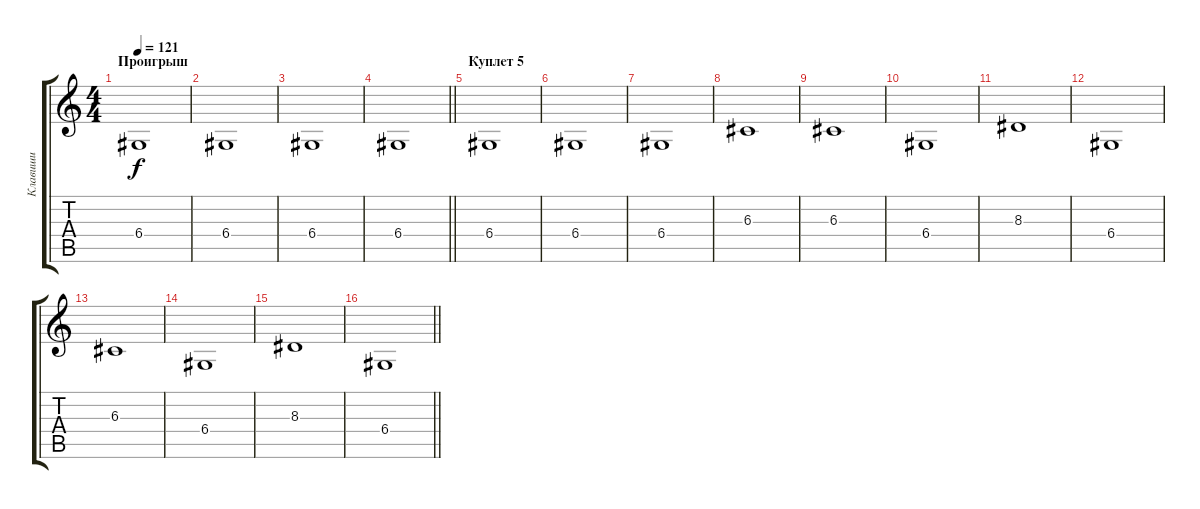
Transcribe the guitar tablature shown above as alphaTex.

\track ("Клавиши" "Клавиши") {instrument rockorgan}
\staff {score tabs}
\tuning (E4 B3 G3 D3 A2 E2) {hide}
\ts (4 4)
\section ("" "Проигрыш")
\tempo 121
\clef g2
\ks c
6.4.1{dy f} |
6.4.1 |
6.4.1 |
\barLineRight lightlight
6.4.1 |
\section ("" "Куплет 5")
6.4.1 |
6.4.1 |
6.4.1 |
6.3.1 |
6.3.1 |
6.4.1 |
8.3.1 |
6.4.1 |
6.3.1 |
6.4.1 |
8.3.1 |
\barLineRight lightlight
6.4.1
